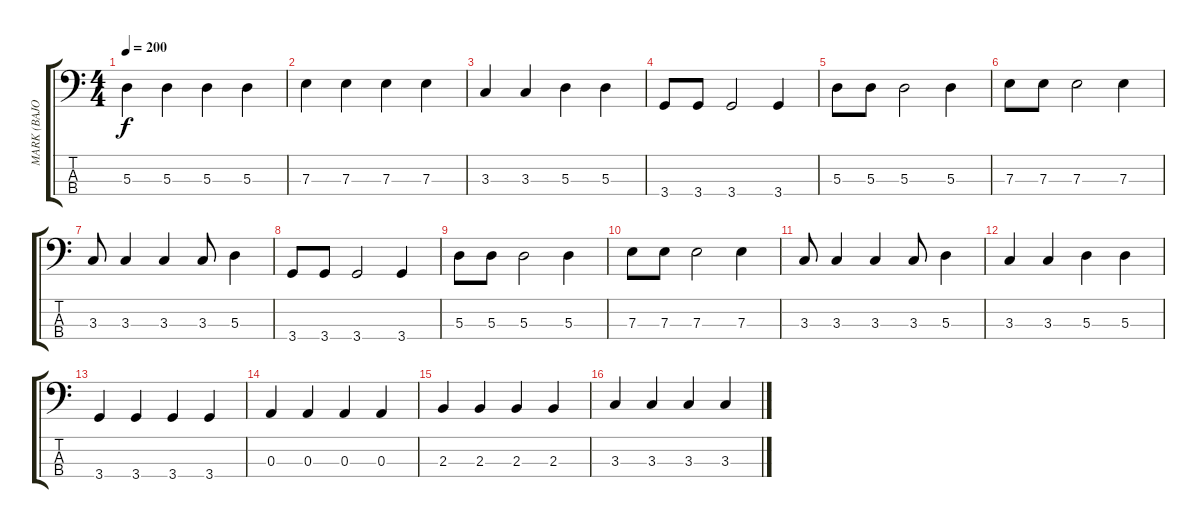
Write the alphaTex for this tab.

\track ("MARK (BAJO]" "MARK (BAJO") {instrument electricbassfinger}
\staff {score tabs}
\tuning (G2 D2 A1 E1) {hide}
\ts (4 4)
\tempo 200
\clef f4
\ks c
5.3.4{dy f} 5.3.4 5.3.4 5.3.4 |
7.3.4 7.3.4 7.3.4 7.3.4 |
3.3.4 3.3.4 5.3.4 5.3.4 |
3.4.8 3.4.8 3.4.2 3.4.4 |
5.3.8 5.3.8 5.3.2 5.3.4 |
7.3.8 7.3.8 7.3.2 7.3.4 |
3.3.8 3.3.4 3.3.4 3.3.8 5.3.4 |
3.4.8 3.4.8 3.4.2 3.4.4 |
5.3.8 5.3.8 5.3.2 5.3.4 |
7.3.8 7.3.8 7.3.2 7.3.4 |
3.3.8 3.3.4 3.3.4 3.3.8 5.3.4 |
3.3.4 3.3.4 5.3.4 5.3.4 |
3.4.4 3.4.4 3.4.4 3.4.4 |
0.3.4 0.3.4 0.3.4 0.3.4 |
2.3.4 2.3.4 2.3.4 2.3.4 |
3.3.4 3.3.4 3.3.4 3.3.4
